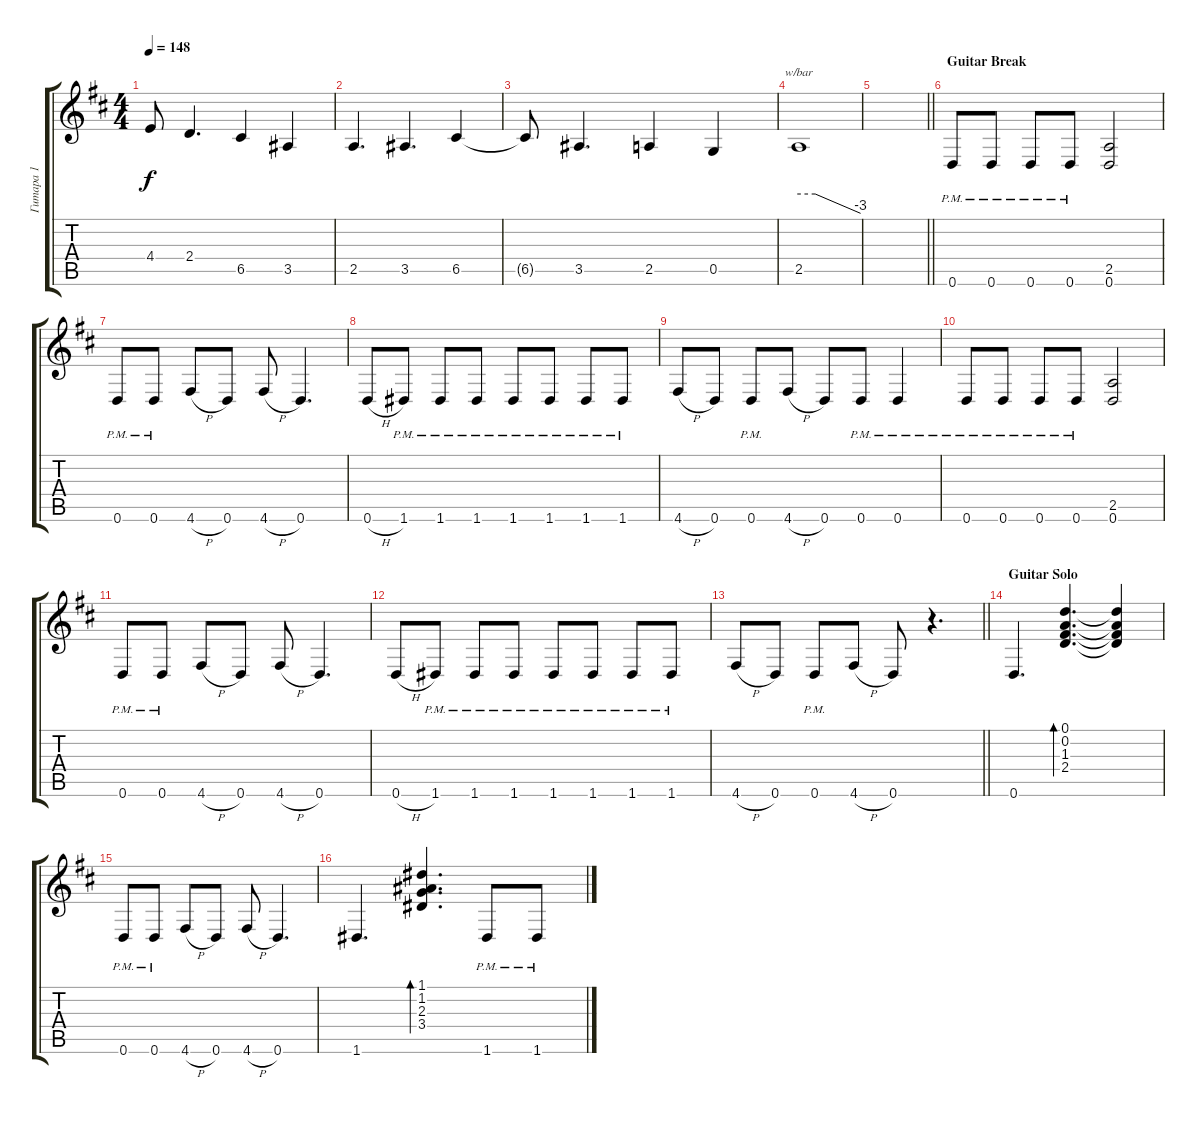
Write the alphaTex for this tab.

\track ("Гитара 1" "Гитара 1") {instrument distortionguitar}
\staff {score tabs}
\tuning (D4 A3 F3 C3 G2 D2) {hide}
\ts (4 4)
\tempo 148
\clef g2
\ks bminor
4.4{t}.8{dy f} 2.4.4{d} 6.5.4 3.5.4 |
2.5.4{d} 3.5.4{d} 6.5.4 |
6.5{t}.8 3.5.4{d} 2.5.4 0.5.4 |
2.5.1{tbe (custom default 0 0 16 0 60 -12)} |
\barLineRight lightlight
|
\section ("" "Guitar Break")
0.6{pm}.8 0.6{pm}.8 0.6{pm}.8 0.6{pm}.8 (2.5 0.6).2 |
0.6{pm}.8 0.6{pm}.8 4.6{h}.8 0.6.8 4.6{h}.8 0.6.4{d} |
0.6{h}.8 1.6{pm}.8 1.6{pm}.8 1.6{pm}.8 1.6{pm}.8 1.6{pm}.8 1.6{pm}.8 1.6{pm}.8 |
4.6{h}.8 0.6.8 0.6{pm}.8 4.6{h}.8 0.6.8 0.6{pm}.8 0.6{pm}.4 |
0.6{pm}.8 0.6{pm}.8 0.6{pm}.8 0.6{pm}.8 (2.5 0.6).2 |
0.6{pm}.8 0.6{pm}.8 4.6{h}.8 0.6.8 4.6{h}.8 0.6.4{d} |
0.6{h}.8 1.6{pm}.8 1.6{pm}.8 1.6{pm}.8 1.6{pm}.8 1.6{pm}.8 1.6{pm}.8 1.6{pm}.8 |
\barLineRight lightlight
4.6{h}.8 0.6.8 0.6{pm}.8 4.6{h}.8 0.6.8 r.4{d} |
\section ("" "Guitar Solo")
0.6.4{d} (0.1 0.2 1.3 2.4).4{d bd 120} (0.1{t} 0.2{t} 1.3{t} 2.4{t}).4 |
0.6{pm}.8 0.6{pm}.8 4.6{h}.8 0.6.8 4.6{h}.8 0.6.4{d} |
1.6.4{d} (1.1 1.2 2.3 3.4).4{d bd 120} 1.6{pm}.8 1.6{pm}.8
